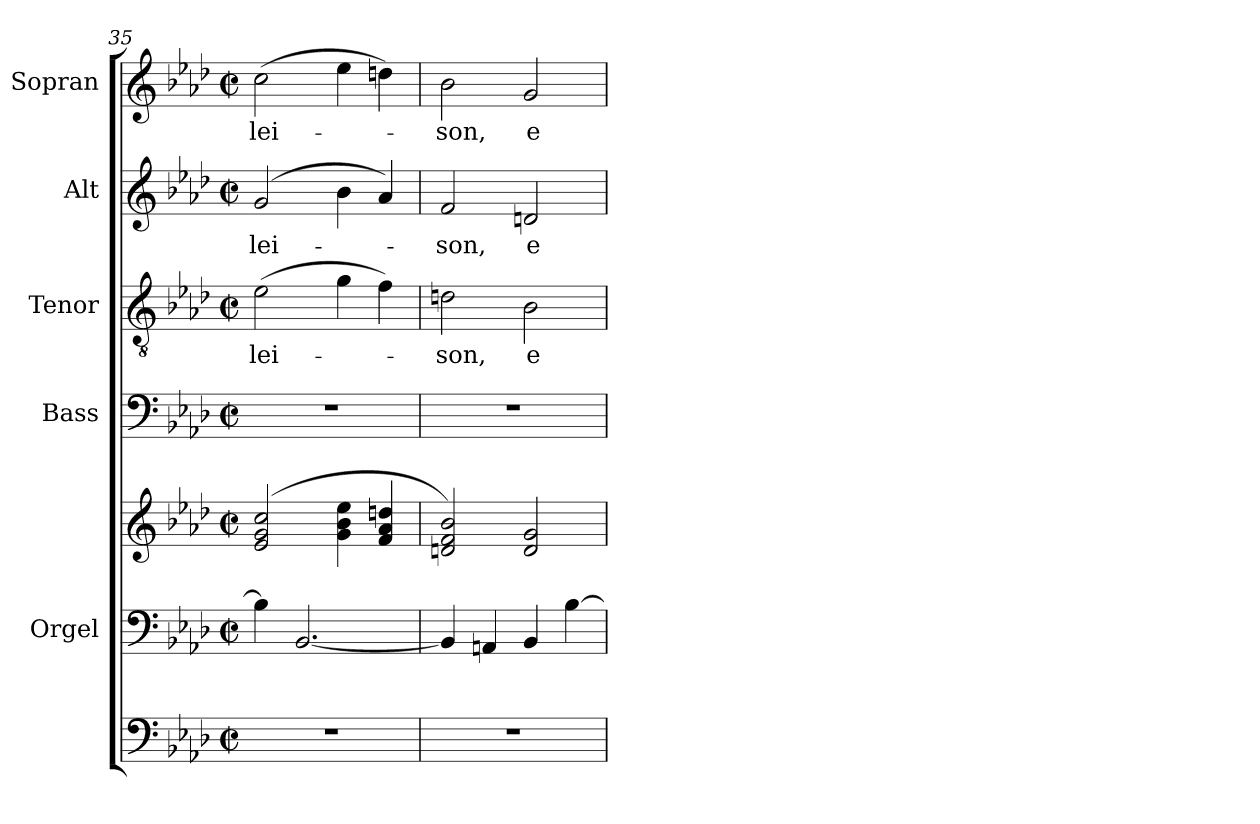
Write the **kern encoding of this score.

**kern	**kern	**kern	**kern	**kern	**text	**kern	**text	**kern	**text
*part6	*part5	*part5	*part4	*part3	*part3	*part2	*part2	*part1	*part1
*staff7	*staff6	*staff5	*staff4	*staff3	*staff3	*staff2	*staff2	*staff1	*staff1
*	*I"Orgel	*	*I"Bass	*I"Tenor	*	*I"Alt	*	*I"Sopran	*
*	*I'Org.	*	*I'B	*I'T	*	*I'A	*	*I'S	*
*clefF4	*clefF4	*clefG2	*clefF4	*clefGv2	*	*clefG2	*	*clefG2	*
*ITrd7c12	*	*	*	*	*	*	*	*	*
*k[b-e-a-d-]	*k[b-e-a-d-]	*k[b-e-a-d-]	*k[b-e-a-d-]	*k[b-e-a-d-]	*	*k[b-e-a-d-]	*	*k[b-e-a-d-]	*
*A-:	*A-:	*A-:	*A-:	*A-:	*	*A-:	*	*A-:	*
*M2/2	*M2/2	*M2/2	*M2/2	*M2/2	*	*M2/2	*	*M2/2	*
*met(c|)	*met(c|)	*met(c|)	*met(c|)	*met(c|)	*	*met(c|)	*	*met(c|)	*
=35	=35	=35	=35	=35	=35	=35	=35	=35	=35
!	!	!	!	!	!LO:LY:b	!	!LO:LY:b	!	!LO:LY:b
1r	4B-\]	(2e-/ 2g/ 2cc/	1r	(>2e-\	-lei-	(2g/	-lei-	(>2cc\	-lei-
.	[2.BB-/	.	.	.	.	.	.	.	.
.	.	4g\ 4b-\ 4ee-\	.	4g\	.	4b-\	.	4ee-\	.
.	.	4f/ 4a-/ 4ddn/	.	4f\)	.	4a-/)	.	4ddn\)	.
=36	=36	=36	=36	=36	=36	=36	=36	=36	=36
!	!	!	!	!	!LO:LY:b	!	!LO:LY:b	!	!LO:LY:b
1r	4BB-/]	2dn/ 2f/ 2b-/)	1r	2dn\	-son,	2f/	-son,	2b-\	-son,
.	4AAn/	.	.	.	.	.	.	.	.
!	!	!	!	!	!LO:LY:b	!	!LO:LY:b	!	!LO:LY:b
.	4BB-/	2d/ 2g/	.	2B-\	e-	2dn/	e-	2g/	e-
.	[4B-\	.	.	.	.	.	.	.	.
=	=	=	=	=	=	=	=	=	=
*-	*-	*-	*-	*-	*-	*-	*-	*-	*-
